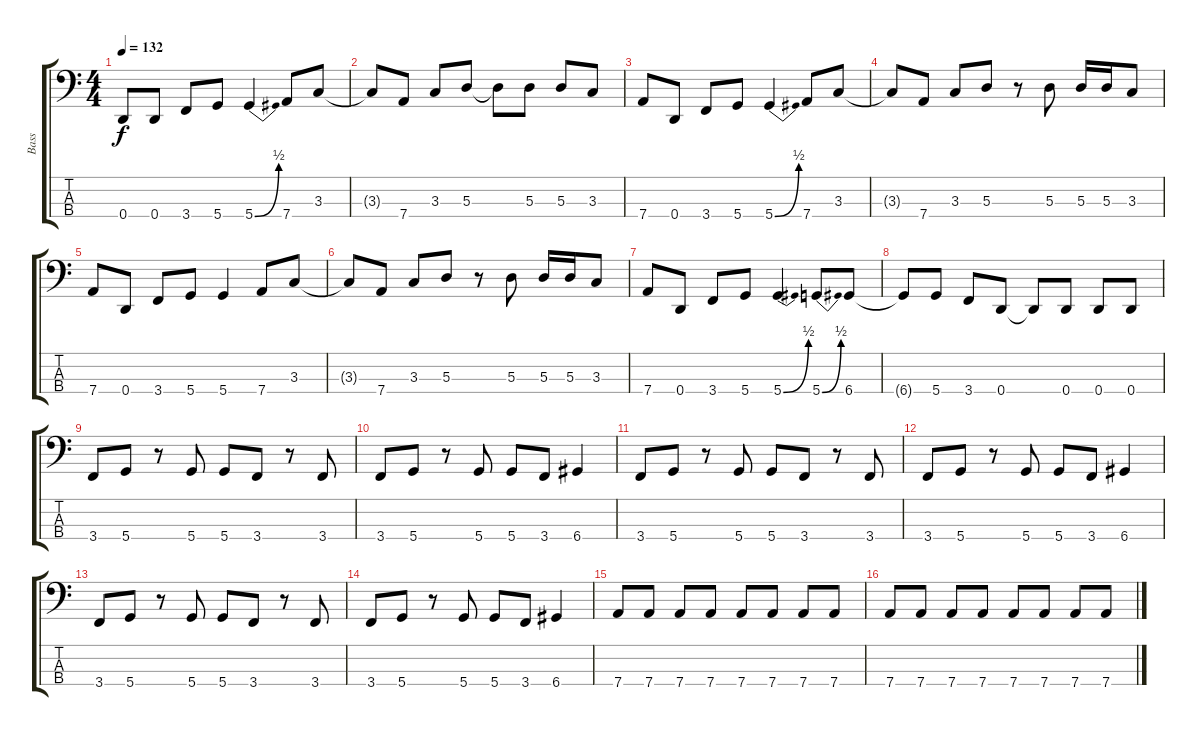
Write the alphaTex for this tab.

\track ("Bass" "Bass") {instrument electricbassfinger}
\staff {score tabs}
\tuning (G2 D2 A1 D1) {hide}
\ts (4 4)
\tempo 132
\clef f4
\ks c
0.4.8{dy f} 0.4.8 3.4.8 5.4.8 5.4{be (bend 0 0 60 2)}.4 7.4.8 3.3.8 |
3.3{t}.8 7.4.8 3.3.8 5.3.8 5.3{t}.8 5.3.8 5.3.8 3.3.8 |
7.4.8 0.4.8 3.4.8 5.4.8 5.4{be (bend 0 0 60 2)}.4 7.4.8 3.3.8 |
3.3{t}.8 7.4.8 3.3.8 5.3.8 r.8 5.3.8 5.3.16 5.3.16 3.3.8 |
7.4.8 0.4.8 3.4.8 5.4.8 5.4.4 7.4.8 3.3.8 |
3.3{t}.8 7.4.8 3.3.8 5.3.8 r.8 5.3.8 5.3.16 5.3.16 3.3.8 |
7.4.8 0.4.8 3.4.8 5.4.8 5.4{be (bend 0 0 60 2)}.4 5.4{be (bend 0 0 60 2)}.8 6.4.8 |
6.4{t}.8 5.4.8 3.4.8 0.4.8 0.4{t}.8 0.4.8 0.4.8 0.4.8 |
3.4.8 5.4.8 r.8 5.4.8 5.4.8 3.4.8 r.8 3.4.8 |
3.4.8 5.4.8 r.8 5.4.8 5.4.8 3.4.8 6.4.4 |
3.4.8 5.4.8 r.8 5.4.8 5.4.8 3.4.8 r.8 3.4.8 |
3.4.8 5.4.8 r.8 5.4.8 5.4.8 3.4.8 6.4.4 |
3.4.8 5.4.8 r.8 5.4.8 5.4.8 3.4.8 r.8 3.4.8 |
3.4.8 5.4.8 r.8 5.4.8 5.4.8 3.4.8 6.4.4 |
7.4.8 7.4.8 7.4.8 7.4.8 7.4.8 7.4.8 7.4.8 7.4.8 |
7.4.8 7.4.8 7.4.8 7.4.8 7.4.8 7.4.8 7.4.8 7.4.8
